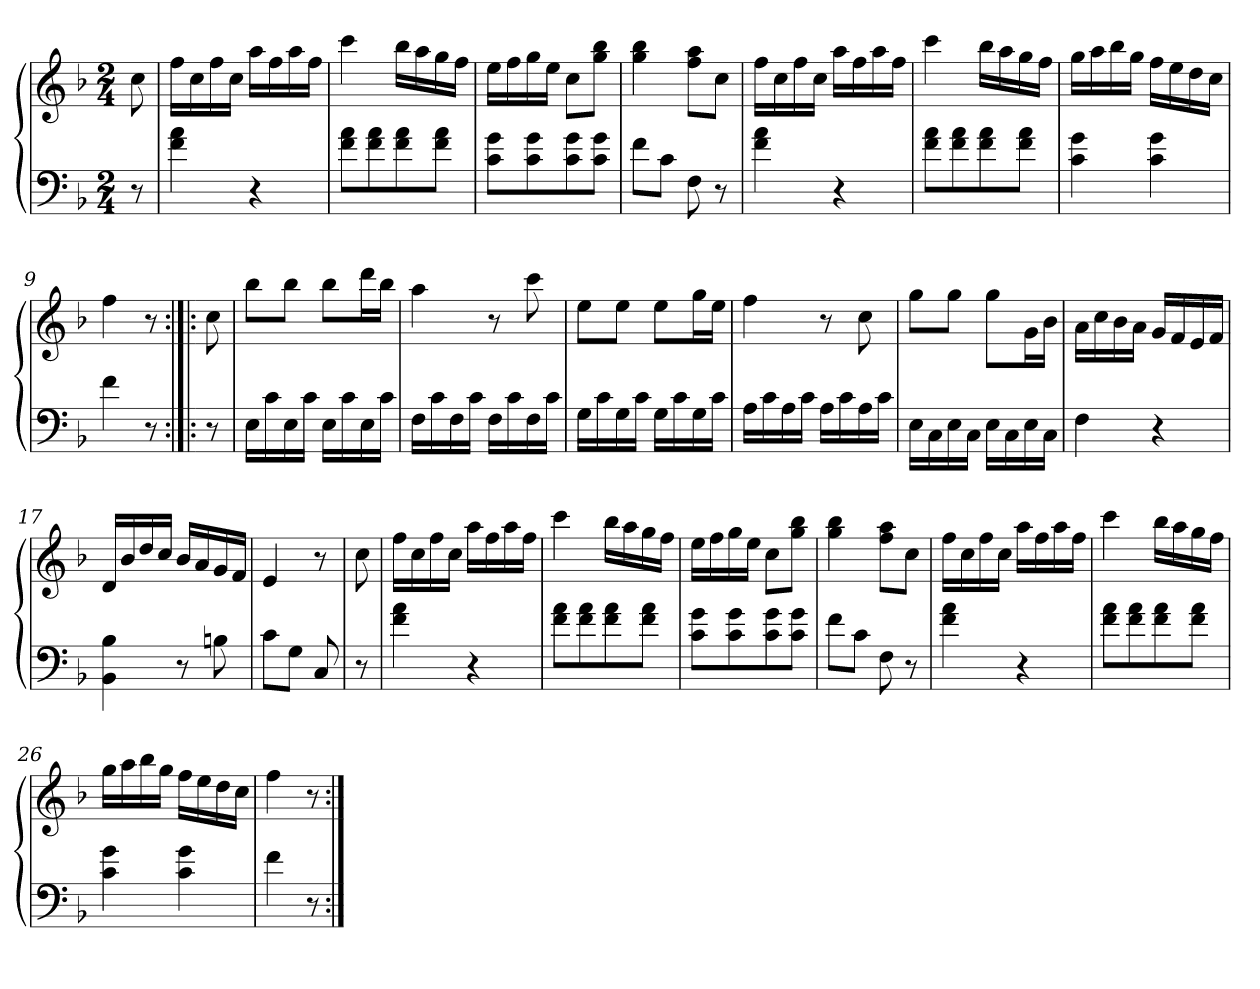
**kern	**kern
*part2	*part1
*staff2	*staff1
*clefF4	*clefG2
*k[b-]	*k[b-]
*F:	*F:
*M2/4	*M2/4
=1	=1
8r	8cc\
=2	=2
4f\ 4a\	16ff\LL
.	16cc\
.	16ff\
.	16cc\JJ
4r	16aa\LL
.	16ff\
.	16aa\
.	16ff\JJ
=3	=3
8f\ 8a\L	4ccc\
8f\ 8a\	.
8f\ 8a\	16bb-\LL
.	16aa\
8f\ 8a\J	16gg\
.	16ff\JJ
=4	=4
8c\ 8g\L	16ee\LL
.	16ff\
8c\ 8g\	16gg\
.	16ee\JJ
8c\ 8g\	8cc\L
8c\ 8g\J	8gg\ 8bb-\J
=5	=5
8f\L	4gg\ 4bb-\
8c\J	.
8F\	8ff\ 8aa\L
8r	8cc\J
=6	=6
4f\ 4a\	16ff\LL
.	16cc\
.	16ff\
.	16cc\JJ
4r	16aa\LL
.	16ff\
.	16aa\
.	16ff\JJ
=7	=7
8f\ 8a\L	4ccc\
8f\ 8a\	.
8f\ 8a\	16bb-\LL
.	16aa\
8f\ 8a\J	16gg\
.	16ff\JJ
!!LO:LB:g=z
=8	=8
4c\ 4g\	16gg\LL
.	16aa\
.	16bb-\
.	16gg\JJ
4c\ 4g\	16ff\LL
.	16ee\
.	16dd\
.	16cc\JJ
=9	=9
4f\	4ff\
8r	8r
=10:|!|:	=10:|!|:
8r	8cc\
=11	=11
16E\LL	8bb-\L
16c\	.
16E\	8bb-\J
16c\JJ	.
16E\LL	8bb-\L
16c\	.
16E\	16ddd\L
16c\JJ	16bb-\JJ
=12	=12
16F\LL	4aa\
16c\	.
16F\	.
16c\JJ	.
16F\LL	8r
16c\	.
16F\	8ccc\
16c\JJ	.
=13	=13
16G\LL	8ee\L
16c\	.
16G\	8ee\J
16c\JJ	.
16G\LL	8ee\L
16c\	.
16G\	16gg\L
16c\JJ	16ee\JJ
=14	=14
16A\LL	4ff\
16c\	.
16A\	.
16c\JJ	.
16A\LL	8r
16c\	.
16A\	8cc\
16c\JJ	.
!!LO:LB:g=z
=15	=15
16E\LL	8gg\L
16C\	.
16E\	8gg\J
16C\JJ	.
16E\LL	8gg\L
16C\	.
16E\	16g\L
16C\JJ	16b-\JJ
=16	=16
4F\	16a\LL
.	16cc\
.	16b-\
.	16a\JJ
4r	16g/LL
.	16f/
.	16e/
.	16f/JJ
=17	=17
4BB-\ 4B-\	16d/LL
.	16b-/
.	16dd/
.	16cc/JJ
8r	16b-/LL
.	16a/
8Bn\	16g/
.	16f/JJ
=18	=18
8c\L	4e/
8G\J	.
8C/	8r
=19	=19
8r	8cc\
=20	=20
4f\ 4a\	16ff\LL
.	16cc\
.	16ff\
.	16cc\JJ
4r	16aa\LL
.	16ff\
.	16aa\
.	16ff\JJ
=21	=21
8f\ 8a\L	4ccc\
8f\ 8a\	.
8f\ 8a\	16bb-\LL
.	16aa\
8f\ 8a\J	16gg\
.	16ff\JJ
!!LO:LB:g=z
=22	=22
8c\ 8g\L	16ee\LL
.	16ff\
8c\ 8g\	16gg\
.	16ee\JJ
8c\ 8g\	8cc\L
8c\ 8g\J	8gg\ 8bb-\J
=23	=23
8f\L	4gg\ 4bb-\
8c\J	.
8F\	8ff\ 8aa\L
8r	8cc\J
=24	=24
4f\ 4a\	16ff\LL
.	16cc\
.	16ff\
.	16cc\JJ
4r	16aa\LL
.	16ff\
.	16aa\
.	16ff\JJ
=25	=25
8f\ 8a\L	4ccc\
8f\ 8a\	.
8f\ 8a\	16bb-\LL
.	16aa\
8f\ 8a\J	16gg\
.	16ff\JJ
=26	=26
4c\ 4g\	16gg\LL
.	16aa\
.	16bb-\
.	16gg\JJ
4c\ 4g\	16ff\LL
.	16ee\
.	16dd\
.	16cc\JJ
=27	=27
4f\	4ff\
8r	8r
=:|!	=:|!
*-	*-
